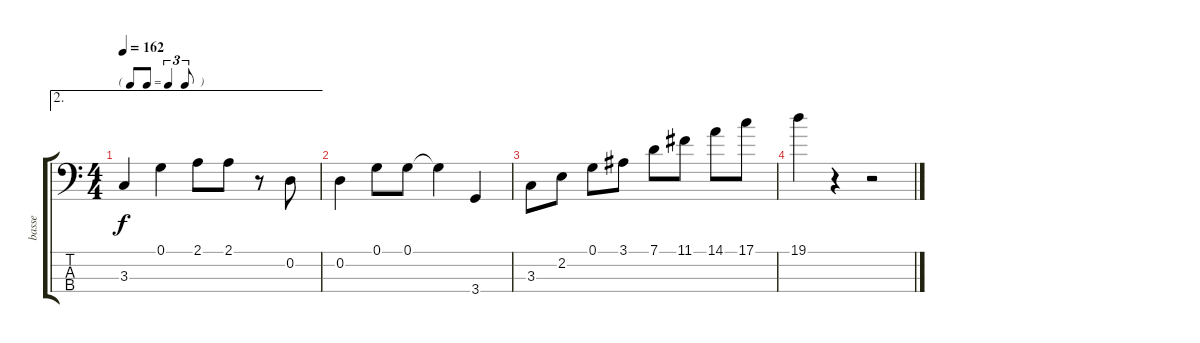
\track ("basse" "basse") {instrument acousticbass}
\staff {score tabs}
\tuning (G2 D2 A1 E1) {hide}
\ae 2
\ts (4 4)
\tf triplet8th
\tempo 162
\clef f4
\ks c
3.3.4{dy f} 0.1.4 2.1.8 2.1.8 r.8 0.2.8 |
0.2.4 0.1.8 0.1.8 0.1{t}.4 3.4.4 |
3.3.8 2.2.8 0.1.8 3.1.8 7.1.8 11.1.8 14.1.8 17.1.8 |
19.1.4 r.4 r.2
